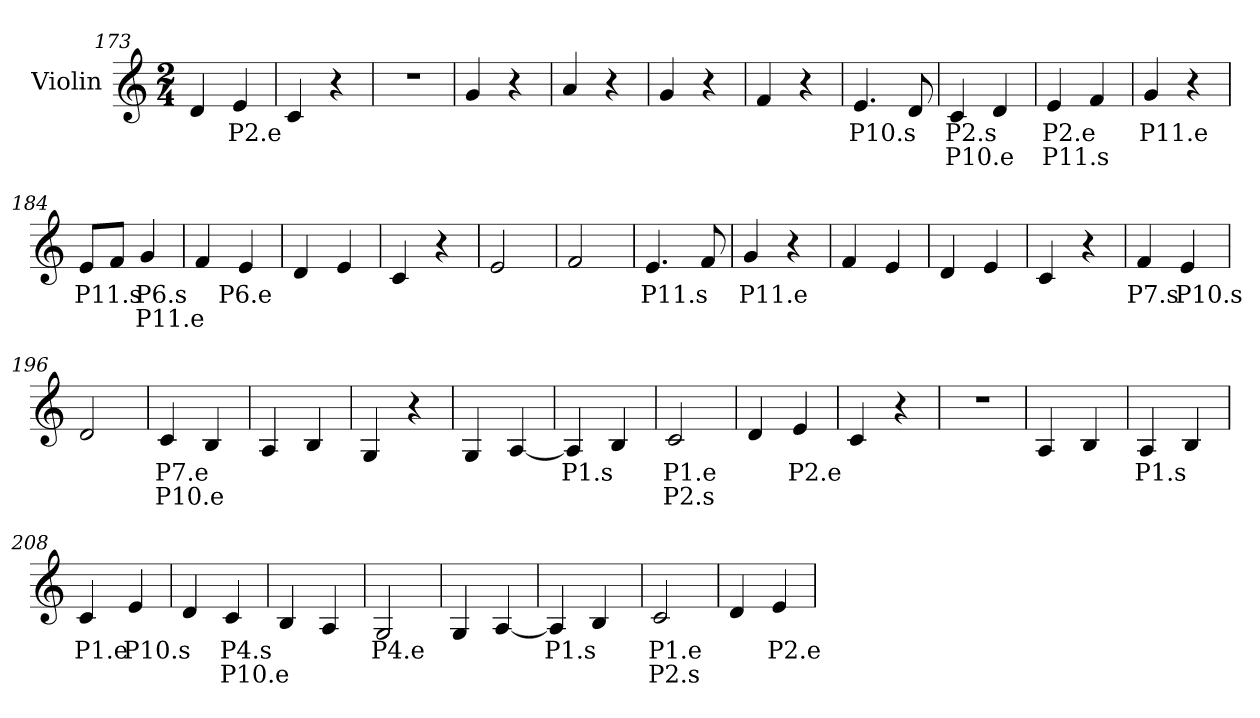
**kern	**text	**text
*part1	*part1	*part1
*staff1	*staff1	*staff1
*I"Violin	*	*
*clefG2	*	*
*k[]	*	*
*C:	*	*
*M2/4	*	*
=173	=173	=173
4di/	.	.
4ei/	P2.e	.
=174	=174	=174
4c/	.	.
4r	.	.
=175	=175	=175
2r	.	.
=176	=176	=176
4g/	.	.
4r	.	.
=177	=177	=177
4a/	.	.
4r	.	.
=178	=178	=178
4g/	.	.
4r	.	.
=179	=179	=179
4f/	.	.
4r	.	.
=180	=180	=180
4.ei/	P10.s	.
8di/	.	.
=181	=181	=181
4ci/	P2.s	P10.e
4di/	.	.
=182	=182	=182
4ei/	P2.e	P11.s
4fi/	.	.
!!LO:PB:g=z
=183	=183	=183
4gi/	P11.e	.
4r	.	.
=184	=184	=184
8ei/L	P11.s	.
8fi/J	.	.
4gi/	P6.s	P11.e
=185	=185	=185
4fi/	.	.
4ei/	P6.e	.
=186	=186	=186
4d/	.	.
4e/	.	.
=187	=187	=187
4c/	.	.
4r	.	.
=188	=188	=188
2e/	.	.
=189	=189	=189
2f/	.	.
=190	=190	=190
4.ei/	P11.s	.
8fi/	.	.
=191	=191	=191
4gi/	P11.e	.
4r	.	.
=192	=192	=192
4f/	.	.
4e/	.	.
=193	=193	=193
4d/	.	.
4e/	.	.
!!LO:LB:g=z
=194	=194	=194
4c/	.	.
4r	.	.
=195	=195	=195
4fi/	P7.s	.
4ei/	P10.s	.
=196	=196	=196
2di/	.	.
=197	=197	=197
4ci/	P7.e	P10.e
4B/	.	.
=198	=198	=198
4A/	.	.
4B/	.	.
=199	=199	=199
4G/	.	.
4r	.	.
=200	=200	=200
4G/	.	.
[4A/	.	.
=201	=201	=201
4Ai/]	P1.s	.
4Bi/	.	.
=202	=202	=202
2ci/	P1.e	P2.s
=203	=203	=203
4di/	.	.
4ei/	P2.e	.
=204	=204	=204
4c/	.	.
4r	.	.
!!LO:LB:g=z
=205	=205	=205
2r	.	.
=206	=206	=206
4A/	.	.
4B/	.	.
=207	=207	=207
4Ai/	P1.s	.
4Bi/	.	.
=208	=208	=208
4ci/	P1.e	.
4ei/	P10.s	.
=209	=209	=209
4di/	.	.
4ci/	P4.s	P10.e
=210	=210	=210
4Bi/	.	.
4Ai/	.	.
=211	=211	=211
2Gi/	P4.e	.
=212	=212	=212
4G/	.	.
[4A/	.	.
=213	=213	=213
4Ai/]	P1.s	.
4Bi/	.	.
=214	=214	=214
2ci/	P1.e	P2.s
!!LO:LB:g=z
=215	=215	=215
4di/	.	.
4ei/	P2.e	.
=	=	=
*-	*-	*-
